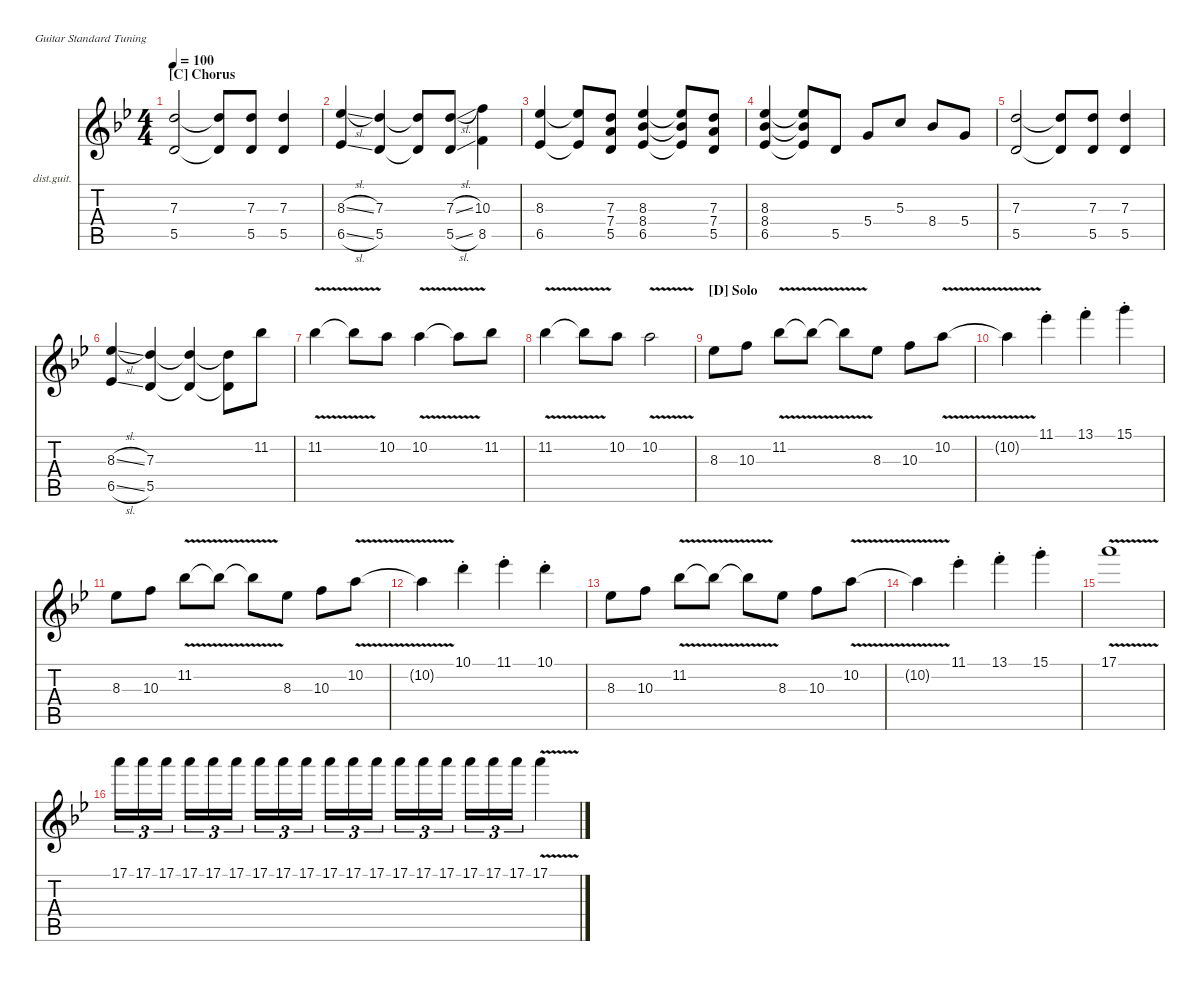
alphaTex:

\defaultSystemsLayout 4
\hideDynamics
\bracketExtendMode nobrackets
\firstSystemTrackNameOrientation horizontal
\otherSystemsTrackNameOrientation horizontal
\track ("Lead Guitar I" "dist.guit.") {instrument electricguitarclean}
\staff {score tabs}
\tuning (E4 B3 G3 D3 A2 E2)
\ts (4 4)
\section ("C" "Chorus")
\tempo 100
\clef g2
\ks gminor
(5.5 7.3).2{dy mf} (5.5{t} 7.3{t}).8 (5.5 7.3).8 (5.5 7.3).4 |
(6.5{sl} 8.3{sl}).4 (5.5 7.3).4 (5.5{t} 7.3{t}).8 (5.5{sl} 7.3{sl}).8 (8.5 10.3).4 |
(6.5 8.3).4 (6.5{t} 8.3{t}).8 (5.5 7.4 7.3).8 (6.5 8.4 8.3).4 (6.5{t} 8.4{t} 8.3{t}).8 (5.5 7.4 7.3).8 |
(6.5 8.4 8.3).4 (6.5{t} 8.4{t} 8.3{t}).8 5.5.8 5.4.8 5.3.8 8.4.8 5.4.8 |
(5.5 7.3).2 (5.5{t} 7.3{t}).8 (5.5 7.3).8 (5.5 7.3).4 |
(6.5{sl} 8.3{sl}).4 (5.5 7.3).4 (5.5{t} 7.3{t}).4 (5.5{t} 7.3{t}).8 11.2.8 |
11.2{v}.4 11.2{t}.8 10.2.8 10.2{v}.4 10.2{t}.8 11.2.8 |
11.2{v}.4 11.2{t}.8 10.2.8 10.2{v}.2 |
\section ("D" "Solo")
8.3.8 10.3.8 11.2{v}.8 11.2{v t}.8 11.2{t}.8 8.3.8 10.3.8 10.2{v}.8 |
10.2{v t}.4 11.1{st}.4 13.1{st}.4 15.1{st}.4 |
8.3.8 10.3.8 11.2{v}.8 11.2{v t}.8 11.2{t}.8 8.3.8 10.3.8 10.2{v}.8 |
10.2{v t}.4 10.1{st}.4 11.1{st}.4 10.1{st}.4 |
8.3.8 10.3.8 11.2{v}.8 11.2{v t}.8 11.2{t}.8 8.3.8 10.3.8 10.2{v}.8 |
10.2{v t}.4 11.1{st}.4 13.1{st}.4 15.1{st}.4 |
17.1{v}.1 |
17.1.16{tu (3 2)} 17.1.16{tu (3 2)} 17.1.16{tu (3 2)} 17.1.16{tu (3 2)} 17.1.16{tu (3 2)} 17.1.16{tu (3 2)} 17.1.16{tu (3 2)} 17.1.16{tu (3 2)} 17.1.16{tu (3 2)} 17.1.16{tu (3 2)} 17.1.16{tu (3 2)} 17.1.16{tu (3 2)} 17.1.16{tu (3 2)} 17.1.16{tu (3 2)} 17.1.16{tu (3 2)} 17.1.16{tu (3 2)} 17.1.16{tu (3 2)} 17.1.16{tu (3 2)} 17.1{v}.4
